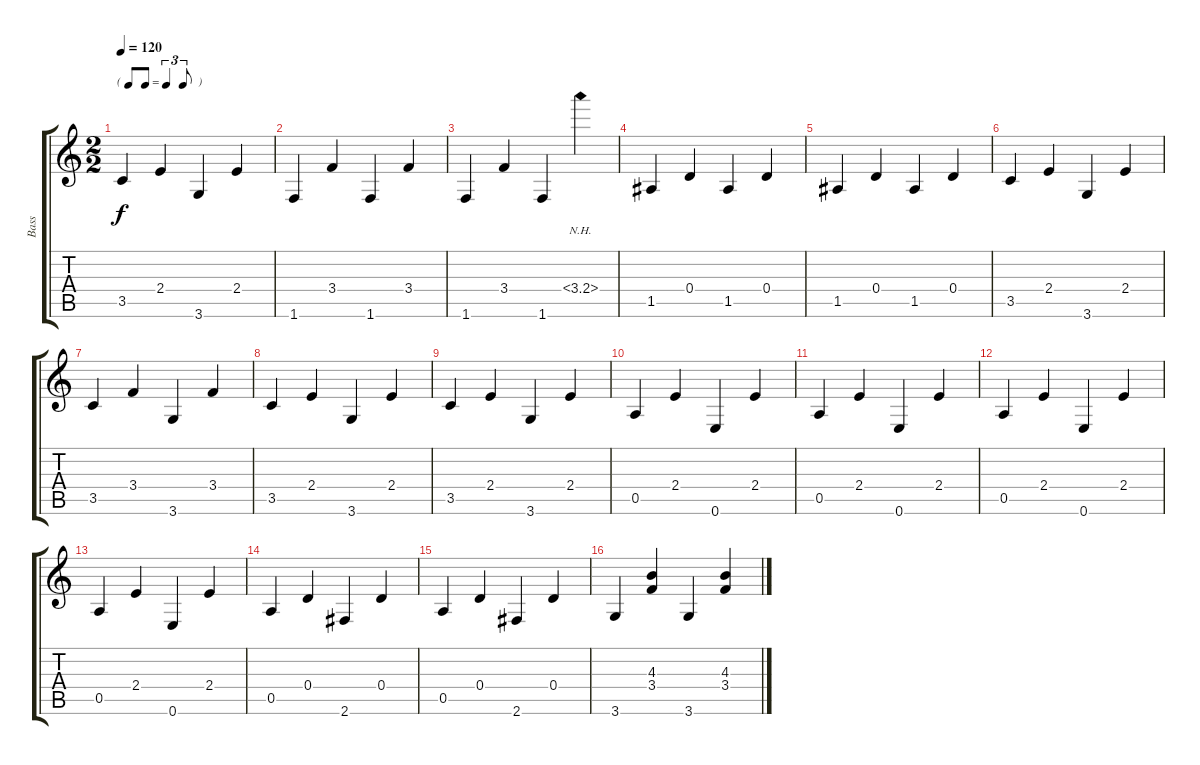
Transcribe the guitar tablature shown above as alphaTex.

\track ("Bass" "Bass") {instrument acousticguitarnylon}
\staff {score tabs}
\tuning (E4 B3 G3 D3 A2 E2) {hide}
\ts (2 2)
\tf triplet8th
\tempo 120
\clef g2
\ks c
3.5.4{dy f} 2.4.4 3.6.4 2.4.4 |
1.6.4 3.4.4 1.6.4 3.4.4 |
1.6.4 3.4.4 1.6.4 3.4{nh}.4 |
1.5.4 0.4.4 1.5.4 0.4.4 |
1.5.4 0.4.4 1.5.4 0.4.4 |
3.5.4 2.4.4 3.6.4 2.4.4 |
3.5.4{volume 10} 3.4.4 3.6.4 3.4.4 |
3.5.4 2.4.4 3.6.4 2.4.4 |
3.5.4 2.4.4 3.6.4 2.4.4 |
0.5.4 2.4.4 0.6.4 2.4.4 |
0.5.4 2.4.4 0.6.4 2.4.4 |
0.5.4 2.4.4 0.6.4 2.4.4 |
0.5.4 2.4.4 0.6.4 2.4.4 |
0.5.4 0.4.4 2.6.4 0.4.4 |
0.5.4 0.4.4 2.6.4 0.4.4 |
3.6.4 (4.3 3.4).4 3.6.4 (4.3 3.4).4
